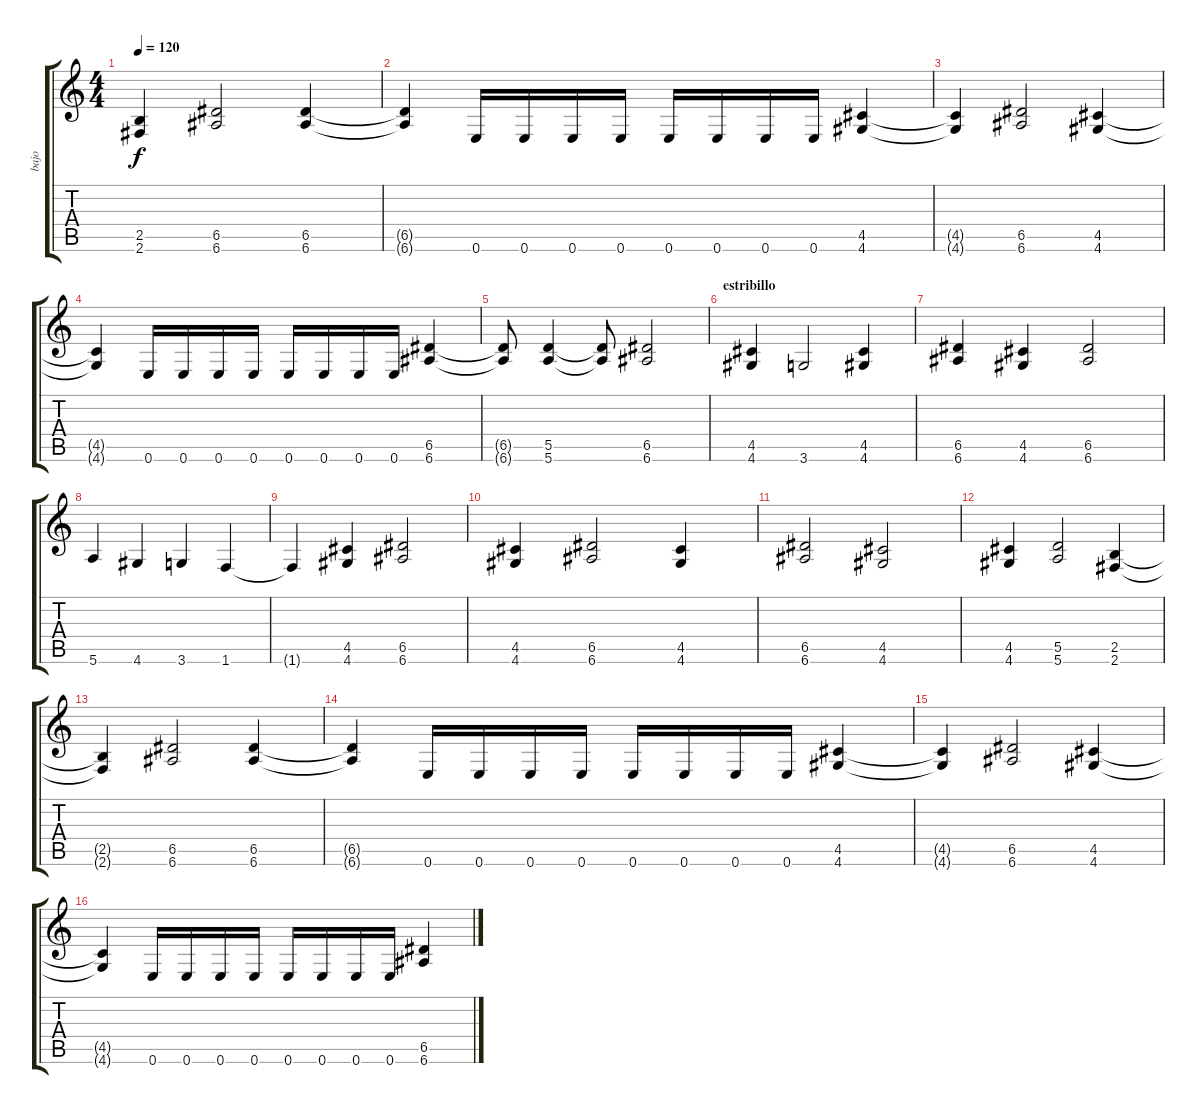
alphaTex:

\track ("bajo" "bajo") {instrument electricbassfinger}
\staff {score tabs}
\tuning (E4 B3 G3 D3 A2 E2) {hide}
\ts (4 4)
\tempo 120
\clef g2
\ks c
(2.5{t} 2.6{t}).4{dy f} (6.5 6.6).2 (6.5 6.6).4 |
(6.5{t} 6.6{t}).4 0.6.16 0.6.16 0.6.16 0.6.16 0.6.16 0.6.16 0.6.16 0.6.16 (4.5 4.6).4 |
(4.5{t} 4.6{t}).4 (6.5 6.6).2 (4.5 4.6).4 |
(4.5{t} 4.6{t}).4 0.6.16 0.6.16 0.6.16 0.6.16 0.6.16 0.6.16 0.6.16 0.6.16 (6.5 6.6).4 |
(6.5{t} 6.6{t}).8 (5.5 5.6).4 (5.5{t} 5.6{t}).8 (6.5 6.6).2 |
\section ("" "estribillo")
(4.5 4.6).4 3.6.2 (4.5 4.6).4 |
(6.5 6.6).4 (4.5 4.6).4 (6.5 6.6).2 |
5.6.4 4.6.4 3.6.4 1.6.4 |
1.6{t}.4 (4.5 4.6).4 (6.5 6.6).2 |
(4.5 4.6).4 (6.5 6.6).2 (4.5 4.6).4 |
(6.5 6.6).2 (4.5 4.6).2 |
(4.5 4.6).4 (5.5 5.6).2 (2.5 2.6).4 |
(2.5{t} 2.6{t}).4 (6.5 6.6).2 (6.5 6.6).4 |
(6.5{t} 6.6{t}).4 0.6.16 0.6.16 0.6.16 0.6.16 0.6.16 0.6.16 0.6.16 0.6.16 (4.5 4.6).4 |
(4.5{t} 4.6{t}).4 (6.5 6.6).2 (4.5 4.6).4 |
(4.5{t} 4.6{t}).4 0.6.16 0.6.16 0.6.16 0.6.16 0.6.16 0.6.16 0.6.16 0.6.16 (6.5 6.6).4
